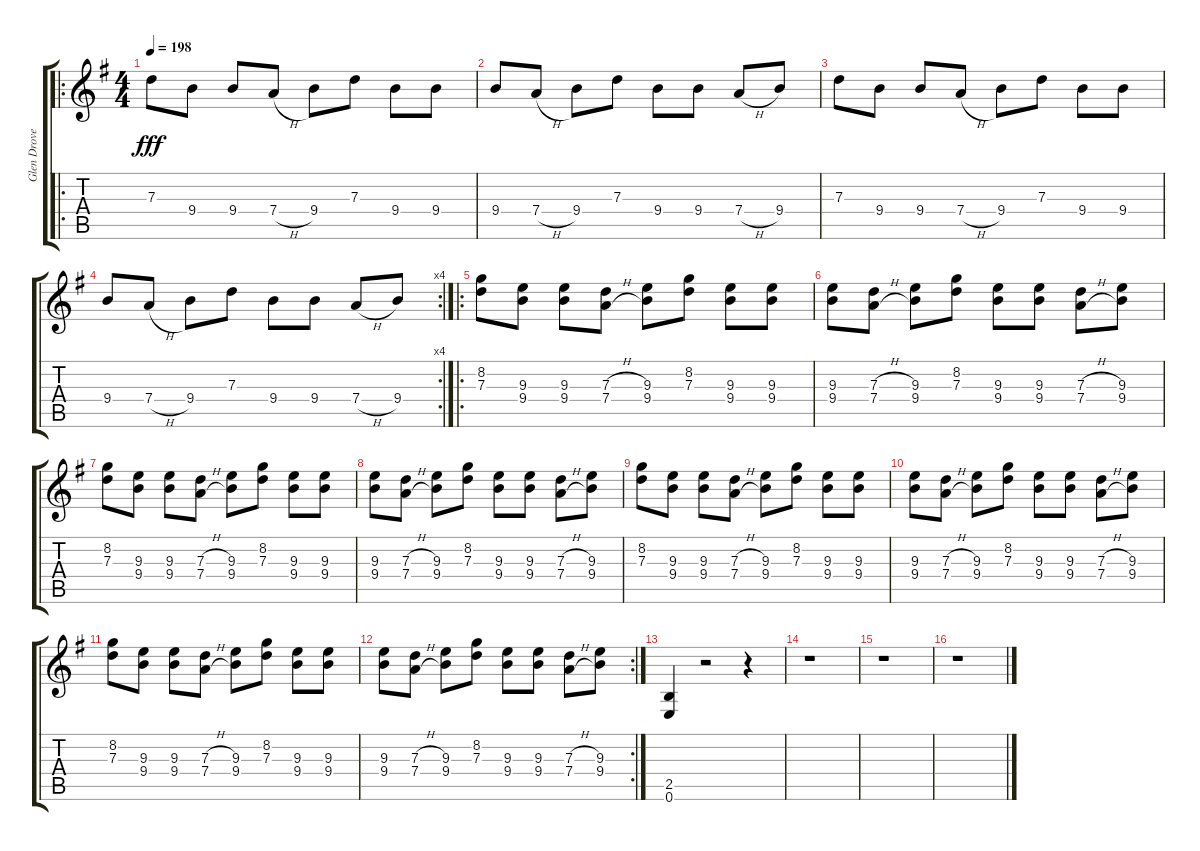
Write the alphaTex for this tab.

\track ("Glen Drover" "Glen Drove") {instrument overdrivenguitar}
\staff {score tabs}
\tuning (E4 B3 G3 D3 A2 E2) {hide}
\ro
\ts (4 4)
\tempo 198
\clef g2
\ks g
7.3.8{dy fff} 9.4.8 9.4.8 7.4{h}.8 9.4.8 7.3.8 9.4.8 9.4.8 |
9.4.8 7.4{h}.8 9.4.8 7.3.8 9.4.8 9.4.8 7.4{h}.8 9.4.8 |
7.3.8 9.4.8 9.4.8 7.4{h}.8 9.4.8 7.3.8 9.4.8 9.4.8 |
\rc 4
9.4.8 7.4{h}.8 9.4.8 7.3.8 9.4.8 9.4.8 7.4{h}.8 9.4.8 |
\ro
(8.2 7.3).8 (9.3 9.4).8 (9.3 9.4).8 (7.3{h} 7.4{h}).8 (9.3 9.4).8 (8.2 7.3).8 (9.3 9.4).8 (9.3 9.4).8 |
(9.3 9.4).8 (7.3{h} 7.4{h}).8 (9.3 9.4).8 (8.2 7.3).8 (9.3 9.4).8 (9.3 9.4).8 (7.3{h} 7.4{h}).8 (9.3 9.4).8 |
(8.2 7.3).8 (9.3 9.4).8 (9.3 9.4).8 (7.3{h} 7.4{h}).8 (9.3 9.4).8 (8.2 7.3).8 (9.3 9.4).8 (9.3 9.4).8 |
(9.3 9.4).8 (7.3{h} 7.4{h}).8 (9.3 9.4).8 (8.2 7.3).8 (9.3 9.4).8 (9.3 9.4).8 (7.3{h} 7.4{h}).8 (9.3 9.4).8 |
(8.2 7.3).8 (9.3 9.4).8 (9.3 9.4).8 (7.3{h} 7.4{h}).8 (9.3 9.4).8 (8.2 7.3).8 (9.3 9.4).8 (9.3 9.4).8 |
(9.3 9.4).8 (7.3{h} 7.4{h}).8 (9.3 9.4).8 (8.2 7.3).8 (9.3 9.4).8 (9.3 9.4).8 (7.3{h} 7.4{h}).8 (9.3 9.4).8 |
(8.2 7.3).8 (9.3 9.4).8 (9.3 9.4).8 (7.3{h} 7.4{h}).8 (9.3 9.4).8 (8.2 7.3).8 (9.3 9.4).8 (9.3 9.4).8 |
\rc 2
(9.3 9.4).8 (7.3{h} 7.4{h}).8 (9.3 9.4).8 (8.2 7.3).8 (9.3 9.4).8 (9.3 9.4).8 (7.3{h} 7.4{h}).8 (9.3 9.4).8 |
(2.5 0.6).4 r.2 r.4 |
r.1 |
r.1 |
r.1
